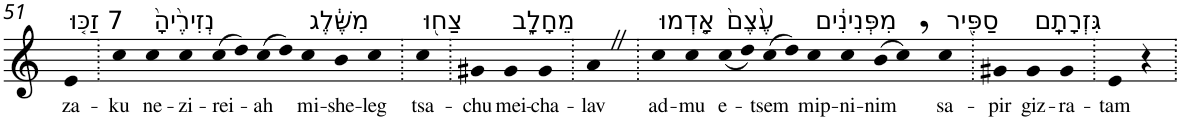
**kern	**text
*part1	*part1
*staff1	*staff1
*I"Piano	*
*I'Pno	*
!!LO:PB:g=z
*clefG2	*
*k[]	*
=51	=51
!LO:TX:a:t=7 זַכּ֤וּ	!
!	!LO:LY:b
4e	za-
=52.	=52.
!	!LO:LY:b
4cc	-ku
!LO:TX:a:t=נְזִירֶ֙יהָ֙	!
!	!LO:LY:b
4cc	ne-
!	!LO:LY:b
4cc	-zi-
!	!LO:LY:b
(>8cc	-rei-
8dd)	.
!	!LO:LY:b
(>8cc	-ah
8dd)	.
!LO:TX:a:t=מִשֶּׁ֔לֶג	!
!	!LO:LY:b
4cc	mi-
!	!LO:LY:b
4b	-she-
!	!LO:LY:b
4cc	-leg
=53.	=53.
!LO:TX:a:t=צַח֖וּ	!
!	!LO:LY:b
4cc	tsa-
=54.	=54.
!	!LO:LY:b
4g#X	-chu
!LO:TX:a:t=מֵחָלָ֑ב	!
!	!LO:LY:b
4g#	mei-
!	!LO:LY:b
4g#	-cha-
=55.	=55.
!	!LO:LY:b
4aZ	-lav
=56.	=56.
!LO:TX:a:t=אָ֤דְמוּ	!
!	!LO:LY:b
4cc	ad-
!	!LO:LY:b
4cc	-mu
!LO:TX:a:t=עֶ֙צֶם֙	!
!	!LO:LY:b
(<8cc	e-
8dd)	.
!	!LO:LY:b
(>8cc	-tsem
8dd)	.
!LO:TX:a:t=מִפְּנִינִ֔ים	!
!	!LO:LY:b
4cc	mip-
!	!LO:LY:b
4cc	-ni-
!	!LO:LY:b
(>8b	-nim
8cc,)	.
!LO:TX:a:t=סַפִּ֖יר	!
!	!LO:LY:b
4cc	sa-
=57.	=57.
!	!LO:LY:b
4g#X	-pir
!LO:TX:a:t=גִּזְרָתָֽם	!
!	!LO:LY:b
4g#	giz-
!	!LO:LY:b
4g#	-ra-
=58.	=58.
!	!LO:LY:b
4e	-tam
4r	.
=.	=.
*-	*-
